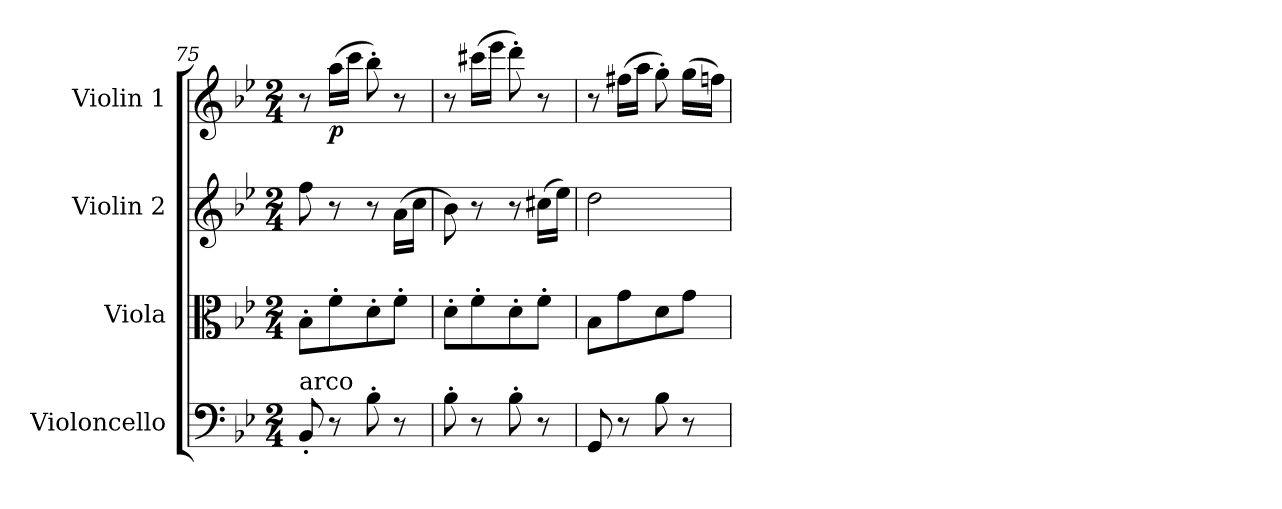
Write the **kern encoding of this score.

**kern	**kern	**kern	**kern	**dynam
*part4	*part3	*part2	*part1	*part1
*staff4	*staff3	*staff2	*staff1	*staff1
*I"Violoncello	*I"Viola	*I"Violin 2	*I"Violin 1	*
*I'Vc	*I'Vla	*I'Vln	*I'Vln	*
*clefF4	*clefC3	*clefG2	*clefG2	*
*k[b-e-]	*k[b-e-]	*k[b-e-]	*k[b-e-]	*
*M2/4	*M2/4	*M2/4	*M2/4	*
=75	=75	=75	=75	=75
!LO:TX:a:t=arco	!	!	!	!
8BB-'/	8B-'\L	8ff\	8r	.
!	!	!	!	!LO:DY:b
8r	8f'\	8r	(16aa\LL	p
.	.	.	16ccc\JJ	.
8B-'\	8d'\	8r	8bb-'\)	.
8r	8f'\J	(16a\LL	8r	.
.	.	16cc\JJ	.	.
=76	=76	=76	=76	=76
8B-'\	8d'\L	8b-\)	8r	.
8r	8f'\	8r	(16ccc#X\LL	.
.	.	.	16eee-\JJ	.
8B-'\	8d'\	8r	8ddd'\)	.
8r	8f'\J	(16cc#X\LL	8r	.
.	.	16ee-\JJ)	.	.
=77	=77	=77	=77	=77
8GG/	8B-\L	2dd\	8r	.
8r	8g\	.	(16ff#X\LL	.
.	.	.	16aa\JJ	.
8B-\	8d\	.	8gg'\)	.
8r	8g\J	.	(16gg\LL	.
.	.	.	16ffn\JJ)	.
=	=	=	=	=
*-	*-	*-	*-	*-
